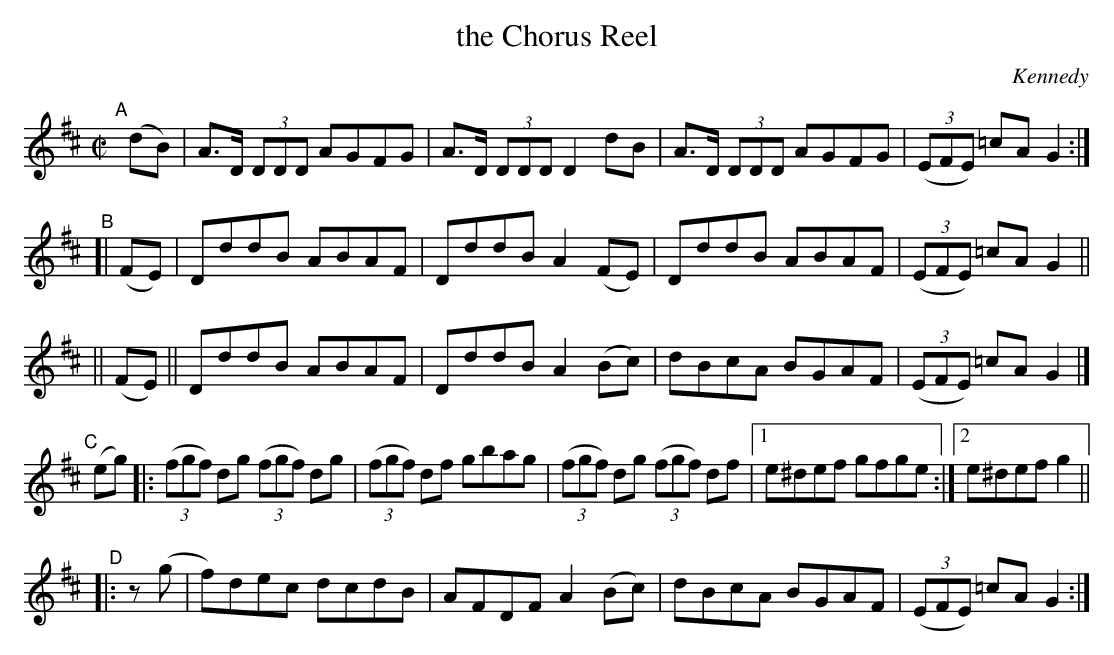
X:1
T: the Chorus Reel
M: C|
L: 1/8
O: Kennedy
K: D
"A"[|] (dB) | A>D (3DDD AGFG | A>D (3DDD D2dB | A>D (3DDD AGFG | (3(EFE) =cA G2 :|
"^B"\
[| (FE) | DddB ABAF | DddB A2(FE) | DddB ABAF | (3(EFE) =cA G2 ||
|| (FE) || DddB ABAF | DddB A2(Bc) | dBcA BGAF | (3(EFE) =cA G2 |]
"^C"\
[|] (eg) |: (3(fgf) dg (3(fgf) dg | (3(fgf) df gbag | (3(fgf) dg (3(fgf) df |[1 e^def gfge :|[2 e^def g2 ||
"^D"\
|: z(g | f)dec dcdB | AFDF A2(Bc) | dBcA BGAF | (3(EFE) =cA G2 :|
